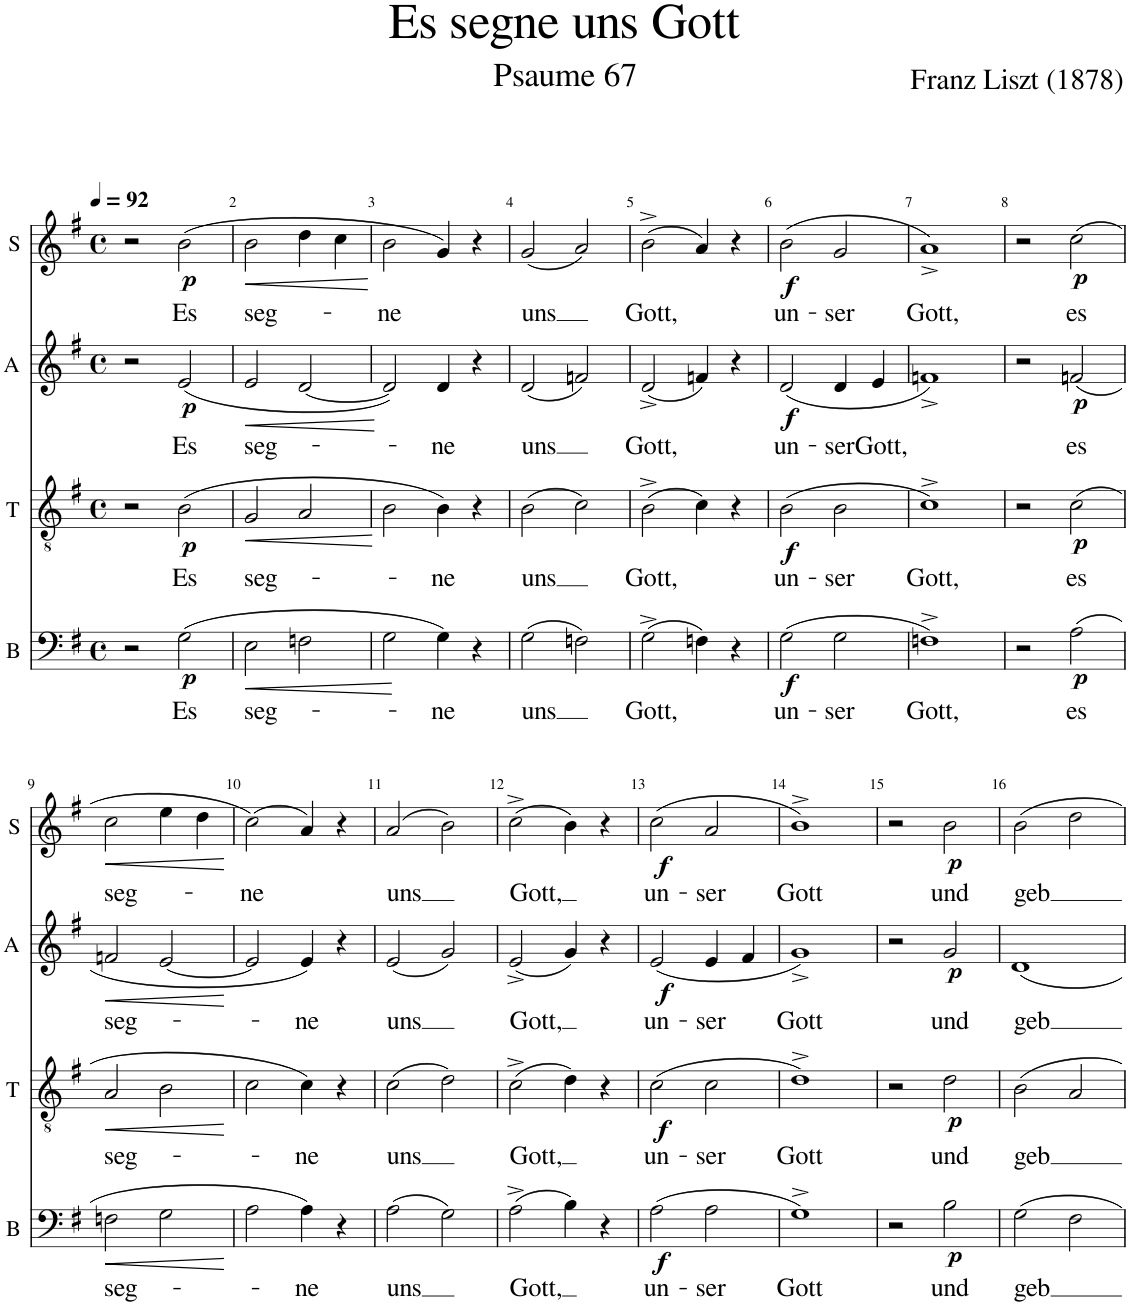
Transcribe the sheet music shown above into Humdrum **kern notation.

**kern	**text	**dynam	**kern	**text	**dynam	**kern	**text	**dynam	**kern	**text	**dynam
*part4	*part4	*part4	*part3	*part3	*part3	*part2	*part2	*part2	*part1	*part1	*part1
*staff4	*staff4	*staff4	*staff3	*staff3	*staff3	*staff2	*staff2	*staff2	*staff1	*staff1	*staff1
*I"B	*	*	*I"T	*	*	*I"A	*	*	*I"S	*	*
*I'B	*	*	*I'T	*	*	*I'A	*	*	*I'S	*	*
*clefF4	*	*	*clefGv2	*	*	*clefG2	*	*	*clefG2	*	*
*k[f#]	*	*	*k[f#]	*	*	*k[f#]	*	*	*k[f#]	*	*
*M4/4	*	*	*M4/4	*	*	*M4/4	*	*	*M4/4	*	*
*met(c)	*	*	*met(c)	*	*	*met(c)	*	*	*met(c)	*	*
*MM92	*	*	*MM92	*	*	*MM92	*	*	*MM92	*	*
=1	=1	=1	=1	=1	=1	=1	=1	=1	=1	=1	=1
2r	.	.	2r	.	.	2r	.	.	2r	.	.
!	!LO:LY:b	!LO:DY:b	!	!LO:LY:b	!LO:DY:b	!	!LO:LY:b	!LO:DY:b	!	!LO:LY:b	!LO:DY:b
(2G\	Es	p	(2B\	Es	p	(2e/	Es	p	(2b\	Es	p
=2	=2	=2	=2	=2	=2	=2	=2	=2	=2	=2	=2
!	!LO:LY:b	!LO:HP:b	!	!LO:LY:b	!LO:HP:b	!	!LO:LY:b	!LO:HP:b	!	!LO:LY:b	!LO:HP:b
2E\	seg-	<	2G/	seg-	<	2e/	seg-	<	2b\	seg-	<
2Fn\	.	.	2A/	.	.	[2d/	.	.	4dd\	.	.
.	.	.	.	.	.	.	.	.	4cc\	.	.
.	.	[	.	.	[	.	.	[	.	.	[
=3	=3	=3	=3	=3	=3	=3	=3	=3	=3	=3	=3
!	!	!	!	!	!	!	!	!	!	!LO:LY:b	!
2G\	.	.	2B\	.	.	2d/])	.	.	2b\	-ne	.
!	!LO:LY:b	!	!	!LO:LY:b	!	!	!LO:LY:b	!	!	!	!
4G\)	-ne	.	4B\)	-ne	.	4d/	-ne	.	4g/)	.	.
4r	.	.	4r	.	.	4r	.	.	4r	.	.
=4	=4	=4	=4	=4	=4	=4	=4	=4	=4	=4	=4
!	!LO:LY:b	!	!	!LO:LY:b	!	!	!LO:LY:b	!	!	!LO:LY:b	!
(2G\	uns	.	(2B\	uns	.	(2d/	uns	.	(2g/	uns	.
2Fn\)	.	.	2c\)	.	.	2fn/)	.	.	2a/)	.	.
=5	=5	=5	=5	=5	=5	=5	=5	=5	=5	=5	=5
!	!LO:LY:b	!	!	!LO:LY:b	!	!	!LO:LY:b	!	!	!LO:LY:b	!
(2G^\	Gott,	.	(2B^\	Gott,	.	(2d^/	Gott,	.	(2b^\	Gott,	.
4Fn\)	.	.	4c\)	.	.	4fn/)	.	.	4a/)	.	.
4r	.	.	4r	.	.	4r	.	.	4r	.	.
=6	=6	=6	=6	=6	=6	=6	=6	=6	=6	=6	=6
!	!LO:LY:b	!LO:DY:b	!	!LO:LY:b	!LO:DY:b	!	!LO:LY:b	!LO:DY:b	!	!LO:LY:b	!LO:DY:b
(2G\	un-	f	(2B\	un-	f	(2d/	un-	f	(2b\	un-	f
!	!LO:LY:b	!	!	!LO:LY:b	!	!	!LO:LY:b	!	!	!LO:LY:b	!
2G\	-ser	.	2B\	-ser	.	4d/	-ser	.	2g/	-ser	.
!	!	!	!	!	!	!	!LO:LY:b	!	!	!	!
.	.	.	.	.	.	4e/	Gott,	.	.	.	.
=7	=7	=7	=7	=7	=7	=7	=7	=7	=7	=7	=7
!	!LO:LY:b	!	!	!LO:LY:b	!	!	!	!	!	!LO:LY:b	!
1Fn^)	Gott,	.	1c^)	Gott,	.	1fn^)	.	.	1a^)	Gott,	.
=8	=8	=8	=8	=8	=8	=8	=8	=8	=8	=8	=8
2r	.	.	2r	.	.	2r	.	.	2r	.	.
!	!LO:LY:b	!LO:DY:b	!	!LO:LY:b	!LO:DY:b	!	!LO:LY:b	!LO:DY:b	!	!LO:LY:b	!LO:DY:b
(2A\	es	p	(2c\	es	p	(2fn/	es	p	(2cc\	es	p
!!LO:LB:g=z
=9	=9	=9	=9	=9	=9	=9	=9	=9	=9	=9	=9
!	!LO:LY:b	!LO:HP:b	!	!LO:LY:b	!LO:HP:b	!	!LO:LY:b	!LO:HP:b	!	!LO:LY:b	!LO:HP:b
2Fn\	seg-	<	2A/	seg-	<	2fn/	seg-	<	2cc\	seg-	<
2G\	.	.	2B\	.	.	[2e/	.	.	4ee\	.	.
.	.	.	.	.	.	.	.	.	4dd\	.	.
.	.	[	.	.	[	.	.	[	.	.	[
=10	=10	=10	=10	=10	=10	=10	=10	=10	=10	=10	=10
!	!	!	!	!	!	!	!	!	!	!LO:LY:b	!
2A\	.	.	2c\	.	.	2e/]	.	.	(2cc\)	-ne	.
!	!LO:LY:b	!	!	!LO:LY:b	!	!	!LO:LY:b	!	!	!	!
4A\)	-ne	.	4c\)	-ne	.	4e/)	-ne	.	4a/)	.	.
4r	.	.	4r	.	.	4r	.	.	4r	.	.
=11	=11	=11	=11	=11	=11	=11	=11	=11	=11	=11	=11
!	!LO:LY:b	!	!	!LO:LY:b	!	!	!LO:LY:b	!	!	!LO:LY:b	!
(2A\	uns	.	(2c\	uns	.	(2e/	uns	.	(2a/	uns	.
2G\)	.	.	2d\)	.	.	2g/)	.	.	2b\)	.	.
=12	=12	=12	=12	=12	=12	=12	=12	=12	=12	=12	=12
!	!LO:LY:b	!	!	!LO:LY:b	!	!	!LO:LY:b	!	!	!LO:LY:b	!
(2A^\	Gott,	.	(2c^\	Gott,	.	(2e^/	Gott,	.	(2cc^\	Gott,	.
4B\)	.	.	4d\)	.	.	4g/)	.	.	4b\)	.	.
4r	.	.	4r	.	.	4r	.	.	4r	.	.
=13	=13	=13	=13	=13	=13	=13	=13	=13	=13	=13	=13
!	!LO:LY:b	!LO:DY:b	!	!LO:LY:b	!LO:DY:b	!	!LO:LY:b	!LO:DY:b	!	!LO:LY:b	!LO:DY:b
(2A\	un-	f	(2c\	un-	f	(2e/	un-	f	(2cc\	un-	f
!	!LO:LY:b	!	!	!LO:LY:b	!	!	!LO:LY:b	!	!	!LO:LY:b	!
2A\	-ser	.	2c\	-ser	.	4e/	-ser	.	2a/	-ser	.
.	.	.	.	.	.	4f#/	.	.	.	.	.
=14	=14	=14	=14	=14	=14	=14	=14	=14	=14	=14	=14
!	!LO:LY:b	!	!	!LO:LY:b	!	!	!LO:LY:b	!	!	!LO:LY:b	!
1G^)	Gott	.	1d^)	Gott	.	1g^)	Gott	.	1b^)	Gott	.
=15	=15	=15	=15	=15	=15	=15	=15	=15	=15	=15	=15
2r	.	.	2r	.	.	2r	.	.	2r	.	.
!	!LO:LY:b	!LO:DY:b	!	!LO:LY:b	!LO:DY:b	!	!LO:LY:b	!LO:DY:b	!	!LO:LY:b	!LO:DY:b
2B\	und	p	2d\	und	p	2g/	und	p	2b\	und	p
=16	=16	=16	=16	=16	=16	=16	=16	=16	=16	=16	=16
!	!LO:LY:b	!	!	!LO:LY:b	!	!	!LO:LY:b	!	!	!LO:LY:b	!
2G\	geb	.	2B\	geb	.	1d	geb	.	2b\	geb	.
2F#\	.	.	2A/	.	.	.	.	.	2dd\	.	.
=	=	=	=	=	=	=	=	=	=	=	=
*-	*-	*-	*-	*-	*-	*-	*-	*-	*-	*-	*-
